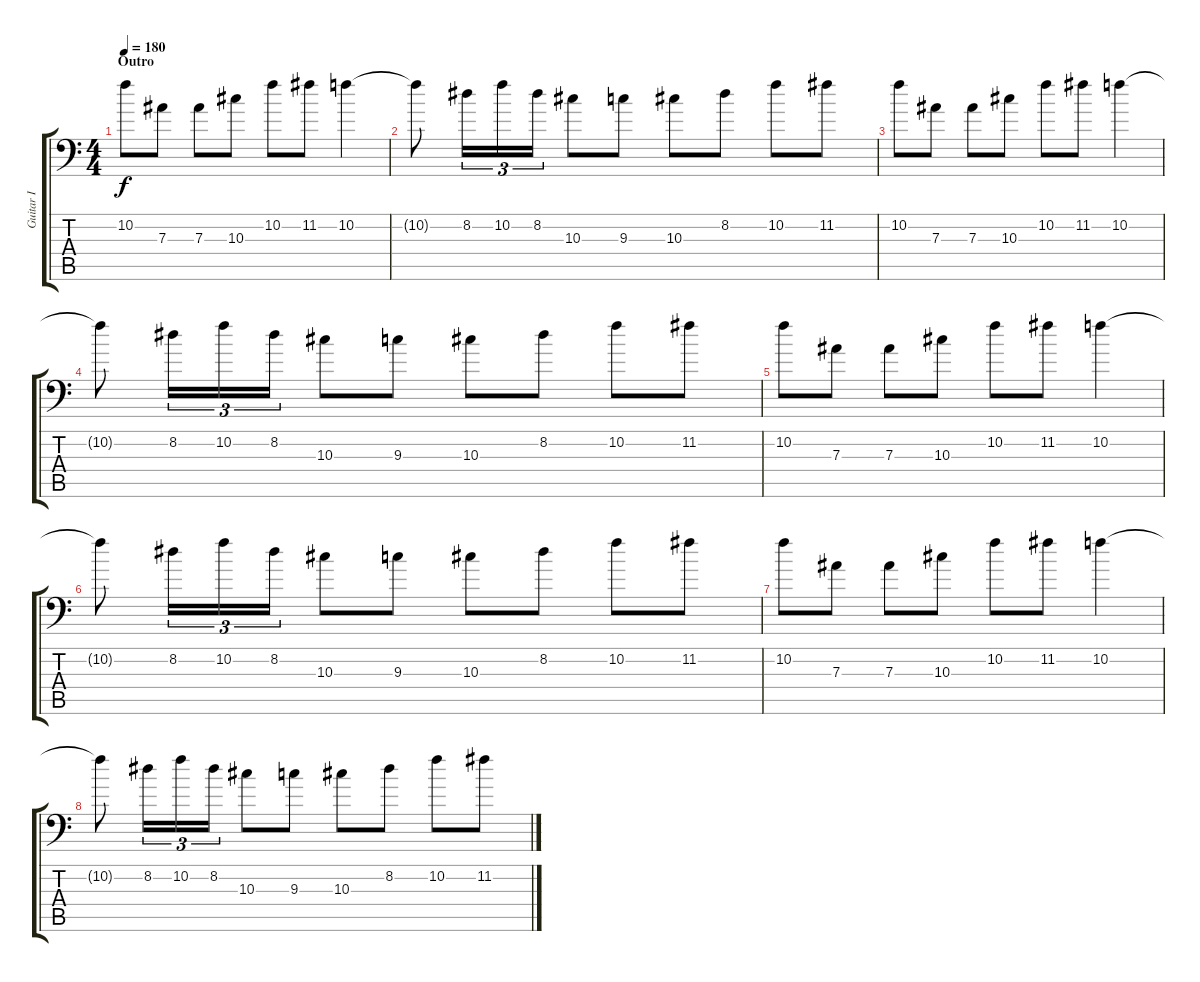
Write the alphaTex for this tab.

\track ("Guitar I" "Guitar I") {instrument distortionguitar}
\staff {score tabs}
\tuning (C4 G3 Eb3 Bb2 F2 Bb1) {hide}
\ts (4 4)
\section ("" "Outro")
\tempo 180
\clef f4
\ks c
10.2.8{dy f} 7.3.8 7.3.8 10.3.8 10.2.8 11.2.8 10.2.4 |
10.2{t}.8 8.2.16{tu (3 2)} 10.2.16{tu (3 2)} 8.2.16{tu (3 2)} 10.3.8 9.3.8 10.3.8 8.2.8 10.2.8 11.2.8 |
10.2.8 7.3.8 7.3.8 10.3.8 10.2.8 11.2.8 10.2.4 |
10.2{t}.8 8.2.16{tu (3 2)} 10.2.16{tu (3 2)} 8.2.16{tu (3 2)} 10.3.8 9.3.8 10.3.8 8.2.8 10.2.8 11.2.8 |
10.2.8 7.3.8 7.3.8 10.3.8 10.2.8 11.2.8 10.2.4 |
10.2{t}.8 8.2.16{tu (3 2)} 10.2.16{tu (3 2)} 8.2.16{tu (3 2)} 10.3.8 9.3.8 10.3.8 8.2.8 10.2.8 11.2.8 |
10.2.8 7.3.8 7.3.8 10.3.8 10.2.8 11.2.8 10.2.4 |
10.2{t}.8 8.2.16{tu (3 2)} 10.2.16{tu (3 2)} 8.2.16{tu (3 2)} 10.3.8 9.3.8 10.3.8 8.2.8 10.2.8 11.2.8
